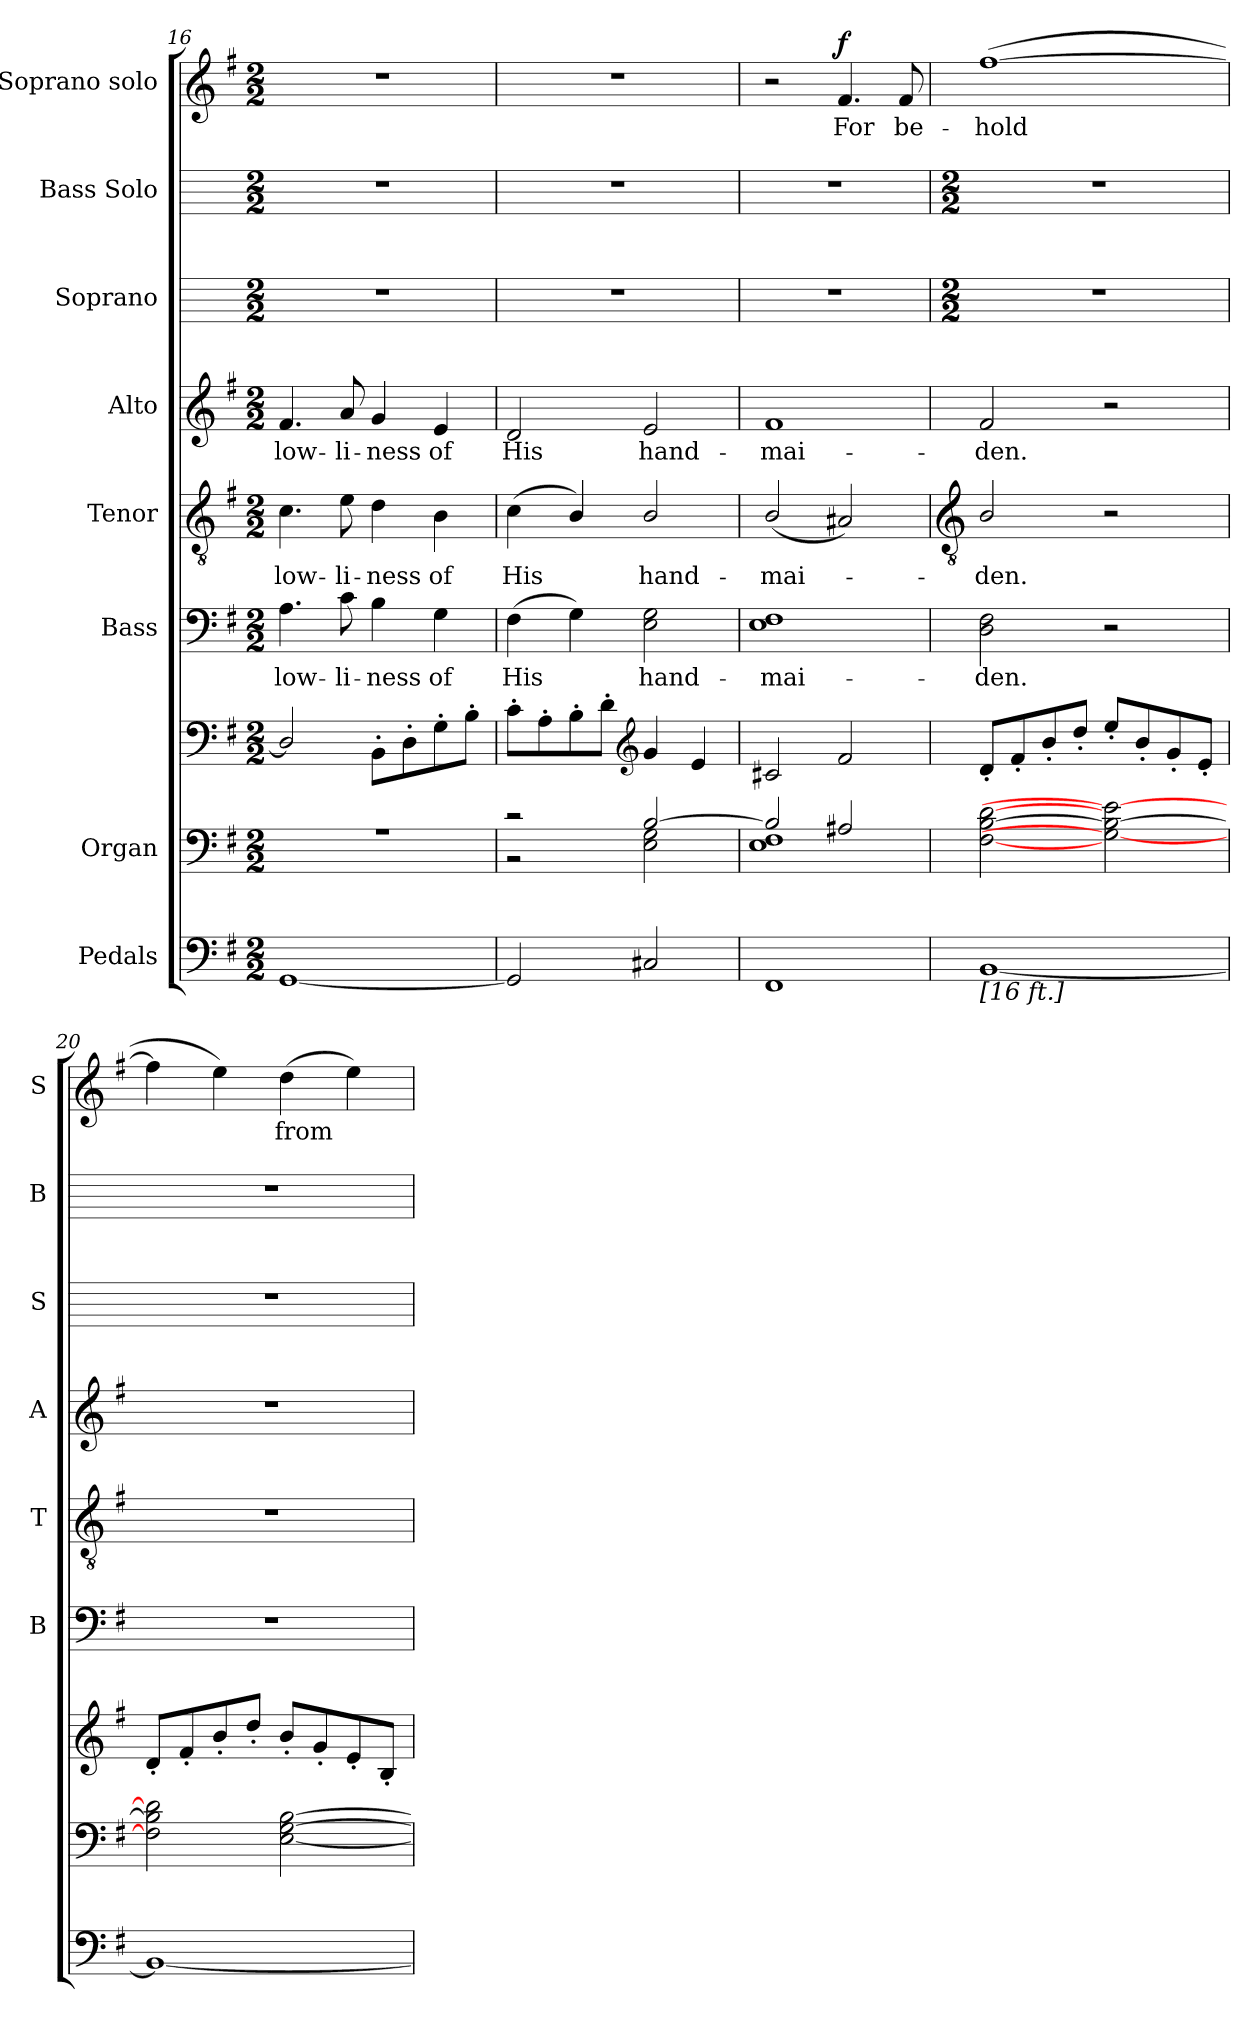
**kern	**kern	**kern	**kern	**text	**kern	**text	**kern	**text	**kern	**kern	**kern	**text	**dynam
*part8	*part7	*part7	*part6	*part6	*part5	*part5	*part4	*part4	*part3	*part2	*part1	*part1	*part1
*staff9	*staff8	*staff7	*staff6	*staff6	*staff5	*staff5	*staff4	*staff4	*staff3	*staff2	*staff1	*staff1	*staff1
*I"Pedals	*I"Organ	*	*I"Bass	*	*I"Tenor	*	*I"Alto	*	*I"Soprano	*I"Bass Solo	*I"Soprano solo	*	*
*	*	*	*I'B	*	*I'T	*	*I'A	*	*I'S	*I'B	*I'S	*	*
*clefF4	*clefF4	*clefF4	*clefF4	*	*clefGv2	*	*clefG2	*	*	*	*clefG2	*	*
*k[f#]	*k[f#]	*k[f#]	*k[f#]	*	*k[f#]	*	*k[f#]	*	*	*	*k[f#]	*	*
*G:	*G:	*G:	*G:	*	*G:	*	*G:	*	*	*	*G:	*	*
*M2/2	*M2/2	*M2/2	*M2/2	*	*M2/2	*	*M2/2	*	*M2/2	*M2/2	*M2/2	*	*
=16	=16	=16	=16	=16	=16	=16	=16	=16	=16	=16	=16	=16	=16
*	*^	*	*	*	*	*	*	*	*	*	*	*	*
!	!	!	!	!	!LO:LY:b	!	!LO:LY:b	!	!LO:LY:b	!	!	!	!	!
[1GG	1r	1ryy	2D/]	4.A	low-	4.c	low-	4.f#	low-	1r	1r	1r	.	.
!	!	!	!	!	!LO:LY:b	!	!LO:LY:b	!	!LO:LY:b	!	!	!	!	!
.	.	.	.	8c	-li-	8e	-li-	8a	-li-	.	.	.	.	.
!	!	!	!	!	!LO:LY:b	!	!LO:LY:b	!	!LO:LY:b	!	!	!	!	!
.	.	.	8BB'L	4B	-ness	4d	-ness	4g	-ness	.	.	.	.	.
.	.	.	8D'	.	.	.	.	.	.	.	.	.	.	.
!	!	!	!	!	!LO:LY:b	!	!LO:LY:b	!	!LO:LY:b	!	!	!	!	!
.	.	.	8G'	4G	of	4B	of	4e	of	.	.	.	.	.
.	.	.	8B'J	.	.	.	.	.	.	.	.	.	.	.
=17	=17	=17	=17	=17	=17	=17	=17	=17	=17	=17	=17	=17	=17	=17
!	!	!	!	!	!LO:LY:b	!	!LO:LY:b	!	!LO:LY:b	!	!	!	!	!
2GG]	2r	2r	8c'L	(>4F#	His	(<4c	His	2d	His	1r	1r	1r	.	.
.	.	.	8A'	.	.	.	.	.	.	.	.	.	.	.
.	.	.	8B'	4G)	.	4B/)	.	.	.	.	.	.	.	.
.	.	.	8d'J	.	.	.	.	.	.	.	.	.	.	.
*	*	*	*clefG2	*	*	*	*	*	*	*	*	*	*	*
!	!	!	!	!	!LO:LY:b	!	!LO:LY:b	!	!LO:LY:b	!	!	!	!	!
2C#X	[2B	2E\ 2G\	4g	2E 2G	hand-	2B/	hand-	2e	hand-	.	.	.	.	.
.	.	.	4e	.	.	.	.	.	.	.	.	.	.	.
=18	=18	=18	=18	=18	=18	=18	=18	=18	=18	=18	=18	=18	=18	=18
!	!	!	!	!	!LO:LY:b	!	!LO:LY:b	!	!LO:LY:b	!	!	!	!	!
1FF#	2B/]	1E\ 1F#\	2c#X	1E 1F#	-mai-	(<2B/	-mai-	1f#	-mai-	1r	1r	2r	.	.
!	!	!	!	!	!	!	!	!	!	!	!	!	!LO:LY:b	!LO:DY:b
.	2A#X/	.	2f#	.	.	2A#X)	.	.	.	.	.	4.f#	For	f
!	!	!	!	!	!	!	!	!	!	!	!	!	!LO:LY:b	!
.	.	.	.	.	.	.	.	.	.	.	.	8f#	be-	.
!!LO:LB:g=z
=19	=19	=19	=19	=19	=19	=19	=19	=19	=19	=19	=19	=19	=19	=19
*	*	*	*	*	*	*clefGv2	*	*	*	*	*	*	*	*
*	*	*	*	*	*	*	*	*	*	*M2/2	*M2/2	*	*	*
!LO:TX:b:Bi:t=[16 ft.]	!	!	!	!	!	!	!	!	!	!	!	!	!	!
!	!	!	!	!	!LO:LY:b	!	!LO:LY:b	!	!LO:LY:b	!	!	!	!LO:LY:b	!
[1BB	[2F# [2B [2d	2ryy	8d'L	2D 2F#	-den.	2B/	den.	2f#	-den.	1r	1r	(>[1ff#	-hold	.
.	.	.	8f#'	.	.	.	.	.	.	.	.	.	.	.
.	.	.	8b'	.	.	.	.	.	.	.	.	.	.	.
.	.	.	8dd'J	.	.	.	.	.	.	.	.	.	.	.
.	2G_ 2B_ 2e_	2ryy	8ee'L	2r	.	2r	.	2r	.	.	.	.	.	.
.	.	.	8b'	.	.	.	.	.	.	.	.	.	.	.
.	.	.	8g'	.	.	.	.	.	.	.	.	.	.	.
.	.	.	8e'J	.	.	.	.	.	.	.	.	.	.	.
=20	=20	=20	=20	=20	=20	=20	=20	=20	=20	=20	=20	=20	=20	=20
1BB_	2F#] 2B] 2d]	2ryy	8d'L	1r	.	1r	.	1r	.	1r	1r	4ff#]	.	.
.	.	.	8f#'	.	.	.	.	.	.	.	.	.	.	.
.	.	.	8b'	.	.	.	.	.	.	.	.	4ee)	.	.
.	.	.	8dd'J	.	.	.	.	.	.	.	.	.	.	.
!	!	!	!	!	!	!	!	!	!	!	!	!	!LO:LY:b	!
.	[2E [2G [2B	2ryy	8b'L	.	.	.	.	.	.	.	.	(>4dd	from	.
.	.	.	8g'	.	.	.	.	.	.	.	.	.	.	.
.	.	.	8e'	.	.	.	.	.	.	.	.	4ee)	.	.
.	.	.	8B'J	.	.	.	.	.	.	.	.	.	.	.
*	*v	*v	*	*	*	*	*	*	*	*	*	*	*	*
=	=	=	=	=	=	=	=	=	=	=	=	=	=
*-	*-	*-	*-	*-	*-	*-	*-	*-	*-	*-	*-	*-	*-
